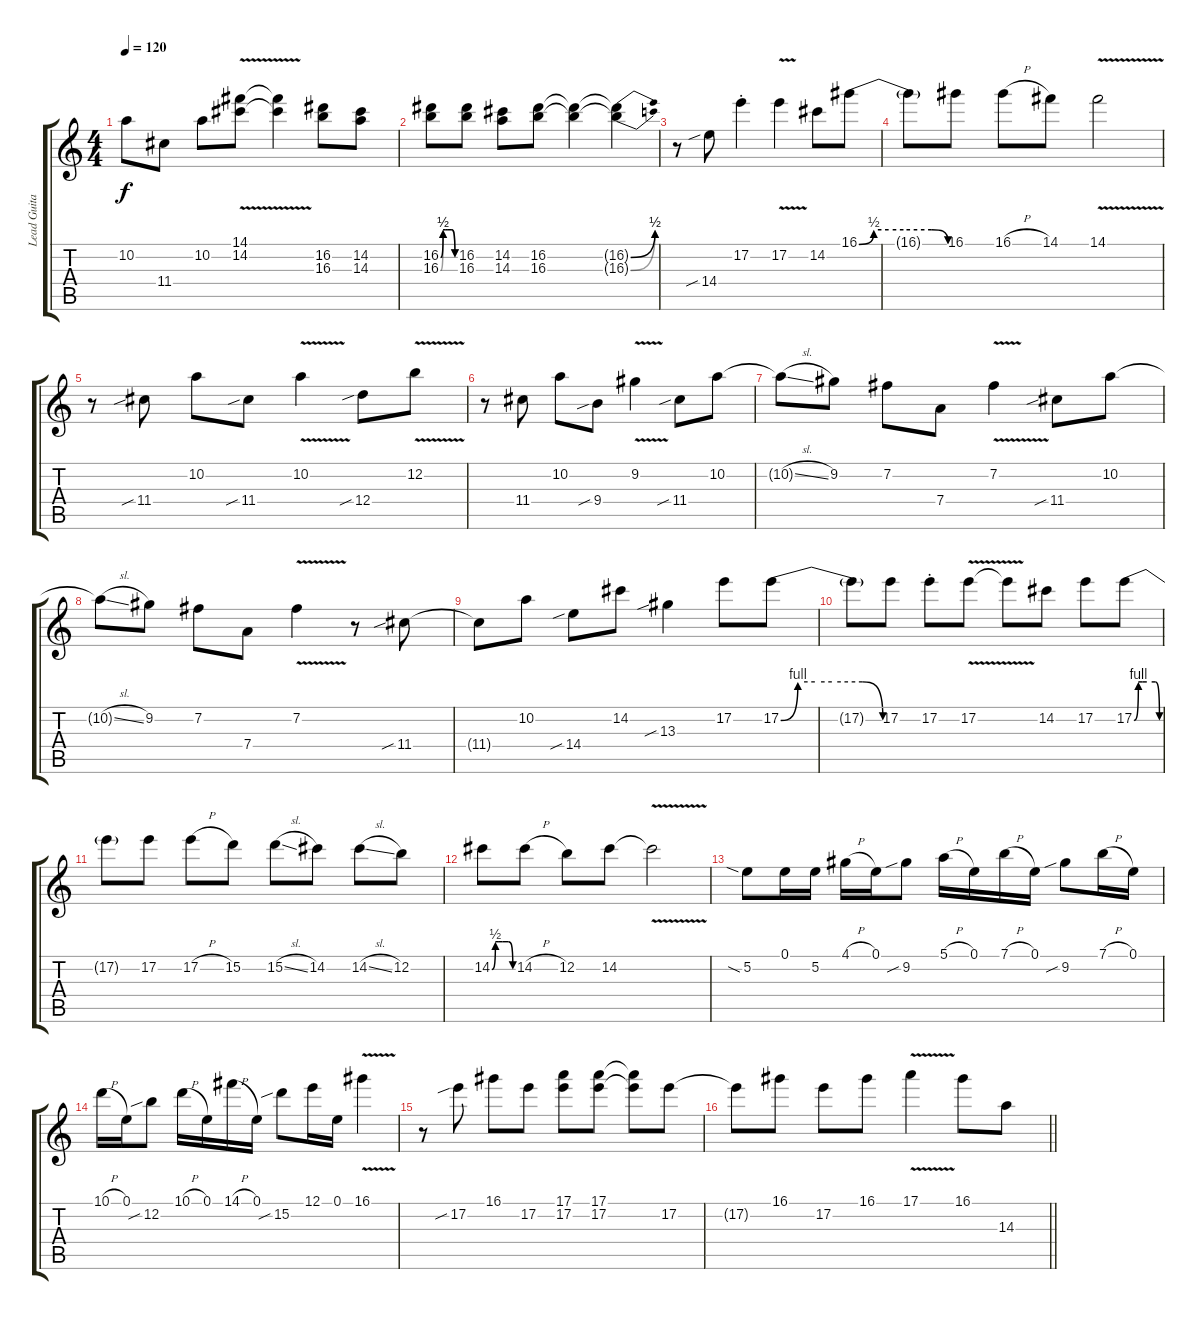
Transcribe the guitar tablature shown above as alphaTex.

\track ("Lead Guitar" "Lead Guita") {instrument distortionguitar}
\staff {score tabs}
\tuning (E4 B3 G3 D3 A2 E2) {hide}
\ts (4 4)
\tempo 120
\clef g2
\ks c
10.2{t}.8{dy f} 11.4.8 10.2.8 (14.1{v} 14.2{v}).8 (14.1{t} 14.2{t}).4 (16.2 16.3).8 (14.2 14.3).8 |
(16.2{be (custom 0 0 10 2 20 2 30 2 47 2 60 0)} 16.3{be (custom 0 0 10 2 20 2 30 2 45 2 60 0)}).8 (16.2 16.3).8 (14.2 14.3).8 (16.2 16.3).8 (16.2{t} 16.3{t}).4 (16.2{be (bend 0 0 60 2) t} 16.3{be (bend 0 0 60 2) t}).4 |
r.8 14.4{sib}.8 17.2{st}.4 17.2{v}.4 14.2.8 16.1{be (custom 0 0 10 2 20 2 30 2 49 2 60 0)}.8 |
16.1{t}.8 16.1.8 16.1{h}.8 14.1.8 14.1{v}.2 |
r.8 11.4{sib}.8 10.2.8 11.4{sib}.8 10.2{v}.4 12.4{sib}.8 12.2{v}.8 |
r.8 11.4.8 10.2.8 9.4{sib}.8 9.2{v}.4 11.4{sib}.8 10.2.8 |
10.2{sl t}.8 9.2.8 7.2.8 7.4.8 7.2{v}.4 11.4{sib}.8 10.2.8 |
10.2{sl t}.8 9.2.8 7.2.8 7.4.8 7.2{v}.4 r.8 11.4{sib}.8 |
11.4{t}.8 10.2.8 14.4{sib}.8 14.2.8 13.3{sib}.4 17.2.8 17.2{be (custom 0 0 10 4 20 4 30 4 48 4 60 0)}.8 |
17.2{t}.8 17.2.8 17.2{st}.8 17.2{v}.8 17.2{t}.8 14.2.8 17.2.8 17.2{be (custom 0 0 10 4 20 4 30 4 50 4 60 0)}.8 |
17.2{t}.8 17.2.8 17.2{h}.8 15.2.8 15.2{sl}.8 14.2.8 14.2{sl}.8 12.2.8 |
14.2{be (custom 0 0 10 2 20 2 30 2 48 2 60 0)}.8 14.2{h}.8 12.2.8 14.2.8 14.2{v t}.2 |
5.2{sia}.8 0.1.16 5.2.16 4.1{h}.16 0.1.16 9.2{sib}.8 5.1{h}.16 0.1.16 7.1{h}.16 0.1.16 9.2{sib}.8 7.1{h}.16 0.1.16 |
10.1{h}.16 0.1.16 12.2{sib}.8 10.1{h}.16 0.1.16 14.1{h}.16 0.1.16 15.2{sib}.8 12.1.16 0.1.16 16.1{v}.4 |
r.8 17.2{sib}.8 16.1.8 17.2.8 (17.1 17.2).8 (17.1 17.2).8 (17.1{t} 17.2{t}).8 17.2.8 |
\barLineRight lightlight
17.2{t}.8 16.1.8 17.2.8 16.1.8 17.1{v}.4 16.1.8 14.3.8
